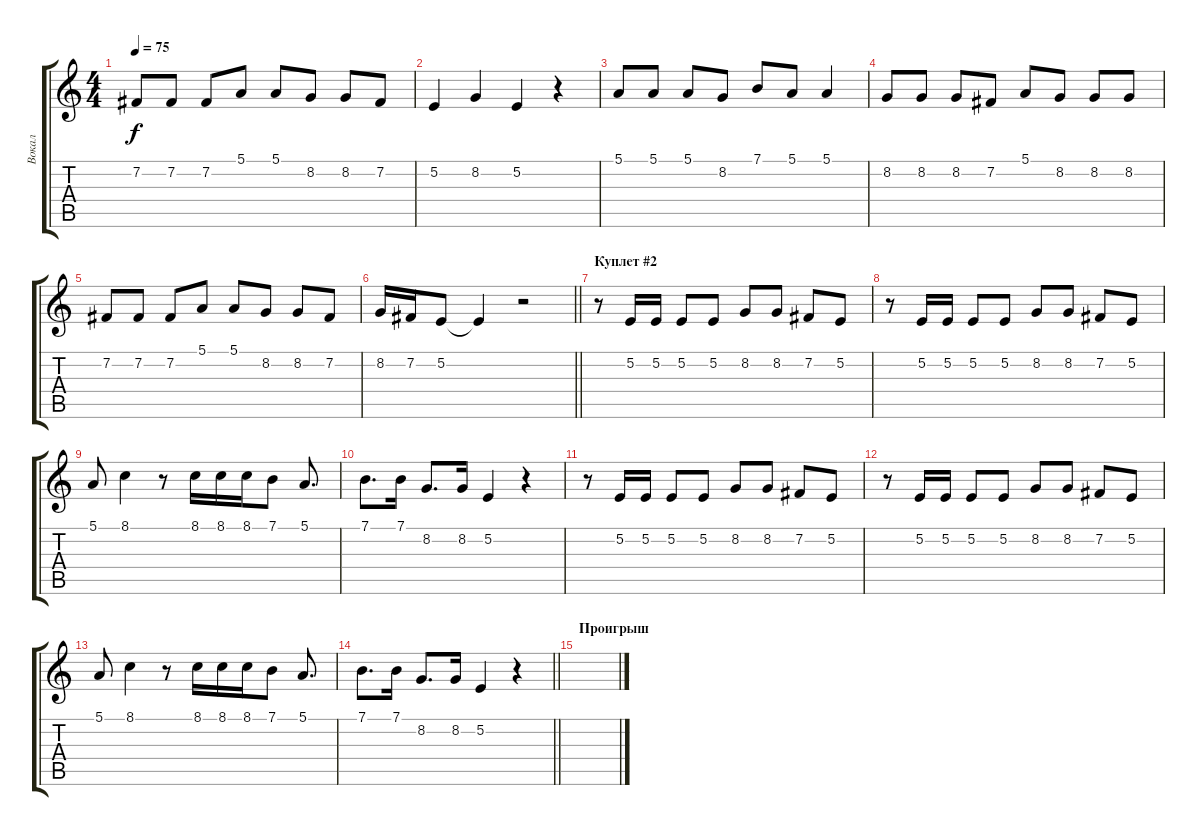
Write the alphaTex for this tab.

\track ("Вокал" "Вокал") {instrument lead6voice}
\staff {score tabs}
\tuning (E4 B3 G3 D3 A2 E2) {hide}
\ts (4 4)
\tempo 75
\clef g2
\ks c
7.2.8{dy f} 7.2.8 7.2.8 5.1.8 5.1.8 8.2.8 8.2.8 7.2.8 |
5.2.4 8.2.4 5.2.4 r.4 |
5.1.8 5.1.8 5.1.8 8.2.8 7.1.8 5.1.8 5.1.4 |
8.2.8 8.2.8 8.2.8 7.2.8 5.1.8 8.2.8 8.2.8 8.2.8 |
7.2.8 7.2.8 7.2.8 5.1.8 5.1.8 8.2.8 8.2.8 7.2.8 |
\barLineRight lightlight
8.2.16 7.2.16 5.2.8 5.2{t}.4 r.2 |
\section ("" "Куплет #2")
r.8 5.2.16 5.2.16 5.2.8 5.2.8 8.2.8 8.2.8 7.2.8 5.2.8 |
r.8 5.2.16 5.2.16 5.2.8 5.2.8 8.2.8 8.2.8 7.2.8 5.2.8 |
5.1.8 8.1.4 r.8 8.1.16 8.1.16 8.1.16 7.1.8 5.1.8{d} |
7.1.8{d} 7.1.16 8.2.8{d} 8.2.16 5.2.4 r.4 |
r.8 5.2.16 5.2.16 5.2.8 5.2.8 8.2.8 8.2.8 7.2.8 5.2.8 |
r.8 5.2.16 5.2.16 5.2.8 5.2.8 8.2.8 8.2.8 7.2.8 5.2.8 |
5.1.8 8.1.4 r.8 8.1.16 8.1.16 8.1.16 7.1.8 5.1.8{d} |
\barLineRight lightlight
7.1.8{d} 7.1.16 8.2.8{d} 8.2.16 5.2.4 r.4 |
\section ("" "Проигрыш")
